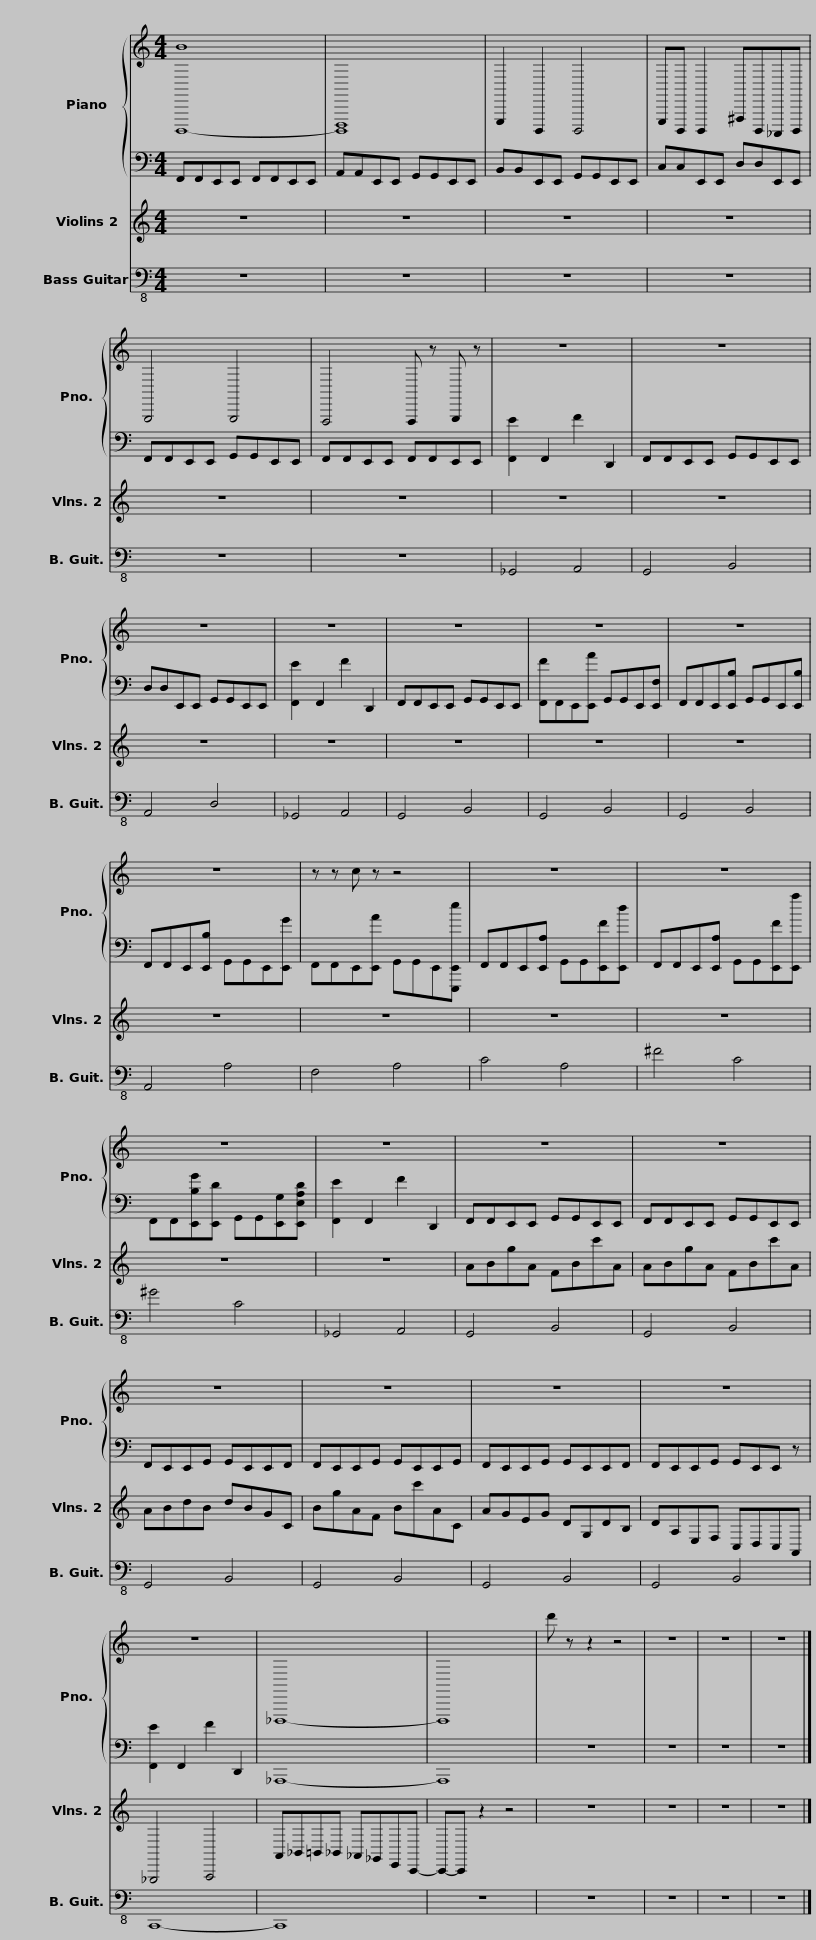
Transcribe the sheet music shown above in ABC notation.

X:1
%%score { 1 | 2 } 3 4
L:1/8
M:4/4
I:linebreak $
K:C
V:1 treble
V:2 bass
V:3 treble
V:4 bass-8
V:1
 [B,,,,-B]8 | [B,,,,-D,,,]8 | E,,,2 B,,,,2 B,,,,4 | E,,,B,,,, B,,,,2 ^F,,,B,,,,_A,,,,B,,,, |$ G,,,4 G,,,4 | %5
 F,,,4 F,,, z G,,, z | z8 | z8 | z8 |$ z8 | %10
 z8 | z8 | z8 | z8 |$ z z c z z4 | %15
 z8 | z8 | z8 |$ z8 | z8 | %20
 z8 | z8 | z8 |$ z8 | z8 | %25
 z8 | _D,,,8- |$ D,,,8 | d' z z2 z4 | z8 | %30
 z8 | z8 |] %32
V:2
 F,,F,,E,,E,, F,,F,,E,,E,, | A,,A,,E,,E,, G,,G,,E,,E,, | B,,B,,E,,E,, G,,G,,E,,E,, | C,C,E,,E,, D,D,E,,E,, |$ F,,F,,E,,E,, G,,G,,E,,E,, | %5
 F,,F,,E,,E,, F,,F,,E,,E,, | [F,,E]2 F,,2 F2 D,,2 | F,,F,,E,,E,, G,,G,,E,,E,, | D,D,E,,E,, G,,G,,E,,E,, |$ [F,,E]2 F,,2 F2 D,,2 | %10
 F,,F,,E,,E,, G,,G,,E,,E,, | [F,,F]F,,E,,[E,,A] G,,G,,E,,[E,,F,] | F,,F,,E,,[E,,B,] G,,G,,E,,[E,,B,] | F,,F,,E,,[E,,B,] G,,G,,E,,[E,,G] |$ F,,F,,E,,[E,,A] G,,G,,E,,[E,,,E,,e] | %15
 F,,F,,E,,[E,,A,] G,,G,,[E,,F][E,,d] | F,,F,,E,,[E,,A,] G,,G,,[E,,F][E,,a] | F,,F,,[E,,B,G][E,,D] G,,G,,[E,,G,][E,,E,A,D] |$ [F,,E]2 F,,2 F2 D,,2 | F,,F,,E,,E,, G,,G,,E,,E,, | %20
 F,,F,,E,,E,, G,,G,,E,,E,, | F,,E,,E,,G,, G,,E,,E,,F,, | F,,E,,E,,G,, G,,E,,E,,G,, |$ F,,E,,E,,G,, G,,E,,E,,F,, | F,,E,,E,,G,, G,,E,,E,, z | %25
 [F,,E]2 F,,2 F2 D,,2 | _A,,,8- |$ A,,,8 | z8 | z8 | %30
 z8 | z8 |] %32
V:3
 z8 | z8 | z8 | z8 |$ z8 | %5
 z8 | z8 | z8 | z8 |$ z8 | %10
 z8 | z8 | z8 | z8 |$ z8 | %15
 z8 | z8 | z8 |$ z8 | ABgA FBc'A | %20
 ABgA FBc'A | ABdB dBGC | BgAF Bc'AC |$ AGEG DG,DB, | DA,E,F, C,D,C,A,, | %25
 _G,,,4 A,,,4 | A,,_B,,=B,,_B,, _A,,_G,,E,,C,,- |$ C,,-C,, z2 z4 | z8 | z8 | %30
 z8 | z8 |] %32
V:4
 z8 | z8 | z8 | z8 |$ z8 | %5
 z8 | _G,,4 A,,4 | G,,4 B,,4 | A,,4 D,4 |$ _G,,4 A,,4 | %10
 G,,4 B,,4 | G,,4 B,,4 | G,,4 B,,4 | A,,4 A,4 |$ F,4 A,4 | %15
 C4 A,4 | ^F4 C4 | ^G4 C4 |$ _G,,4 A,,4 | G,,4 B,,4 | %20
 G,,4 B,,4 | G,,4 B,,4 | G,,4 B,,4 |$ G,,4 B,,4 | G,,4 B,,4 | %25
 C,,8- | C,,8 |$ z8 | z8 | z8 | %30
 z8 | z8 |] %32
